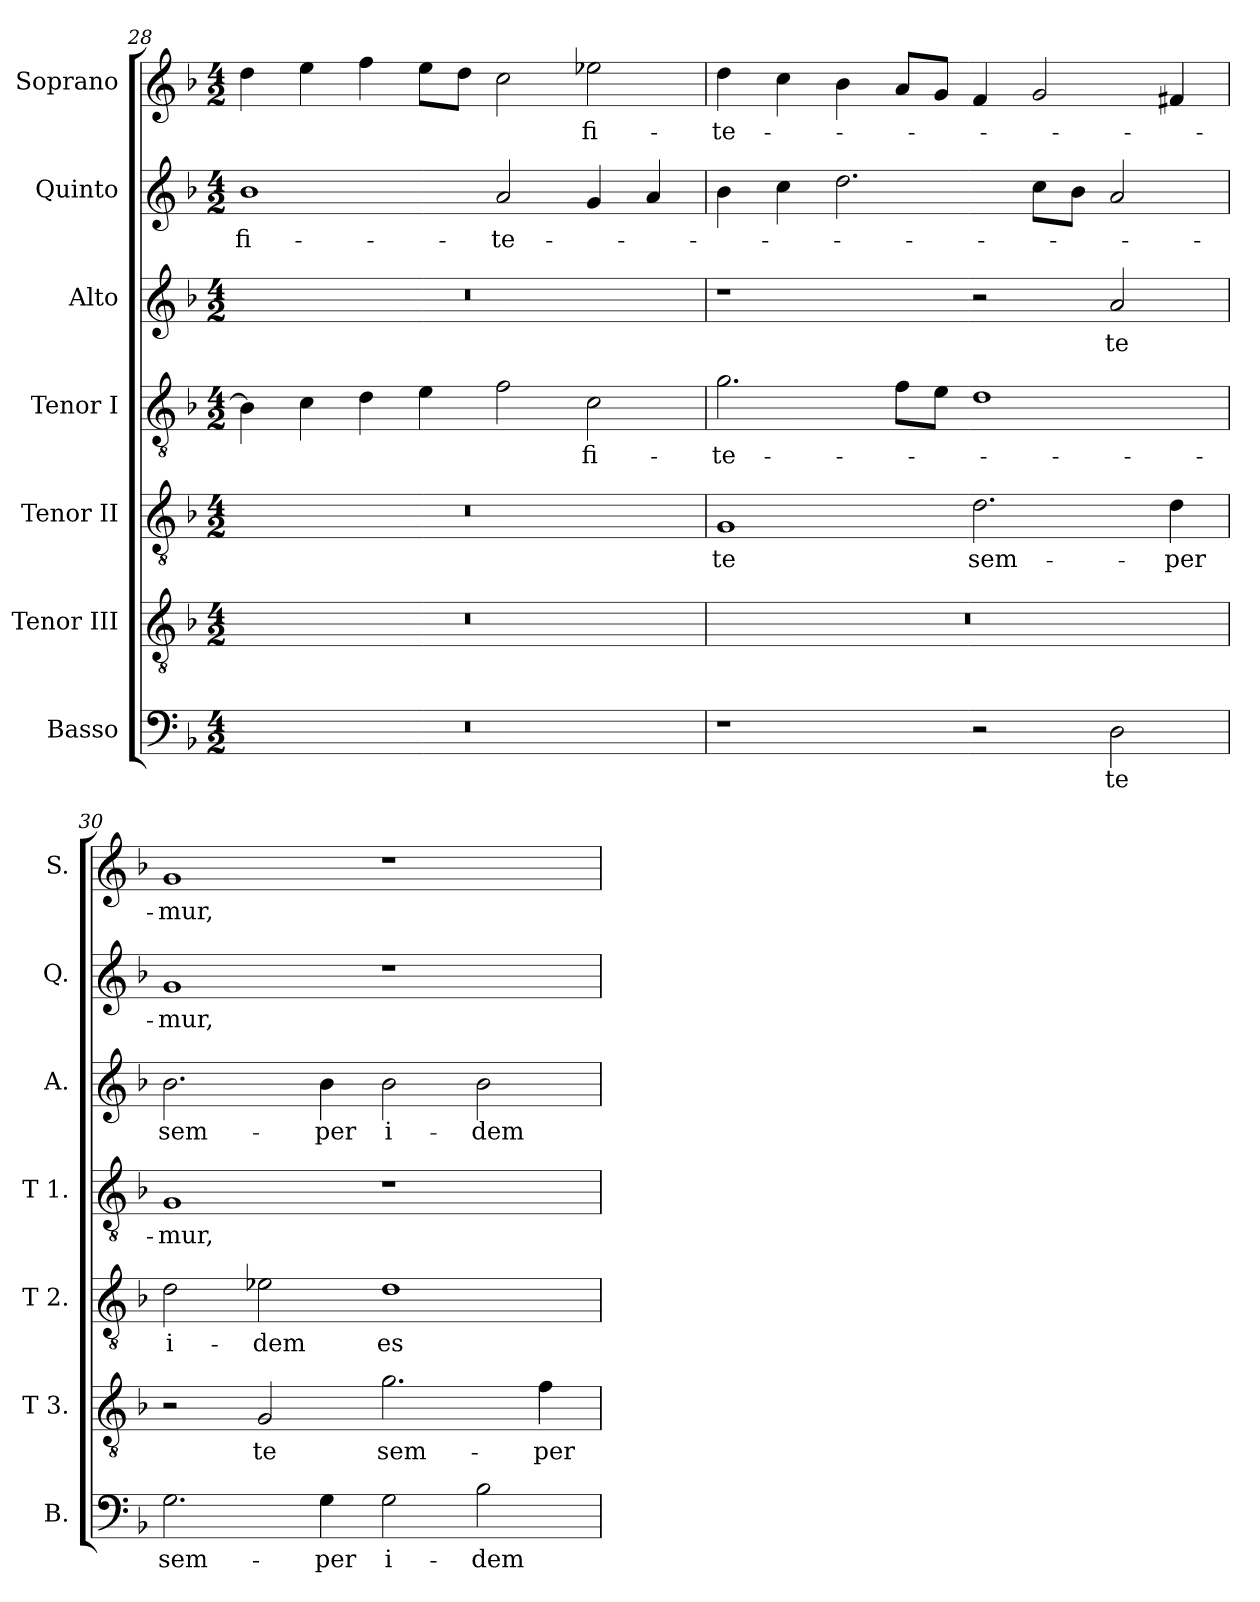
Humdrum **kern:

**kern	**text	**kern	**text	**kern	**text	**kern	**text	**kern	**text	**kern	**text	**kern	**text
*part7	*part7	*part6	*part6	*part5	*part5	*part4	*part4	*part3	*part3	*part2	*part2	*part1	*part1
*staff7	*staff7	*staff6	*staff6	*staff5	*staff5	*staff4	*staff4	*staff3	*staff3	*staff2	*staff2	*staff1	*staff1
*I"Basso	*	*I"Tenor III	*	*I"Tenor II	*	*I"Tenor I	*	*I"Alto	*	*I"Quinto	*	*I"Soprano	*
*I'B.	*	*I'T 3.	*	*I'T 2.	*	*I'T 1.	*	*I'A.	*	*I'Q.	*	*I'S.	*
*clefF4	*	*clefGv2	*	*clefGv2	*	*clefGv2	*	*clefG2	*	*clefG2	*	*clefG2	*
*	*	*ITrd7c12	*	*ITrd7c12	*	*ITrd7c12	*	*	*	*	*	*	*
*k[b-]	*	*k[b-]	*	*k[b-]	*	*k[b-]	*	*k[b-]	*	*k[b-]	*	*k[b-]	*
*F:	*	*F:	*	*F:	*	*F:	*	*F:	*	*F:	*	*F:	*
*M4/2	*	*M4/2	*	*M4/2	*	*M4/2	*	*M4/2	*	*M4/2	*	*M4/2	*
=28	=28	=28	=28	=28	=28	=28	=28	=28	=28	=28	=28	=28	=28
!LO:N:vis=1	!	!LO:N:vis=1	!	!LO:N:vis=1	!	!	!	!LO:N:vis=1	!	!	!	!	!
!	!	!	!	!	!	!	!	!	!	!	!LO:LY:b:color=#000000	!	!
0r	.	0r	.	0r	.	4BB-i\]	.	0r	.	1b-i	-fi-	4ddi\	.
.	.	.	.	.	.	4Ci\	.	.	.	.	.	4eei\	.
.	.	.	.	.	.	4Di\	.	.	.	.	.	4ffi\	.
.	.	.	.	.	.	4Ei\	.	.	.	.	.	8eei\L	.
.	.	.	.	.	.	.	.	.	.	.	.	8ddi\J	.
!	!	!	!	!	!	!	!	!	!	!	!LO:LY:b:color=#000000	!	!
.	.	.	.	.	.	2Fi\	.	.	.	2ai/	-te-	2cci\	.
!	!	!	!	!	!	!	!LO:LY:b:color=#000000	!	!	!	!	!	!
!	!	!	!	!	!	!	!	!	!	!	!	!	!LO:LY:b:color=#000000
.	.	.	.	.	.	2Ci\	-fi-	.	.	4gi/	.	2ee-Xi\	-fi-
.	.	.	.	.	.	.	.	.	.	4ai/	.	.	.
=29	=29	=29	=29	=29	=29	=29	=29	=29	=29	=29	=29	=29	=29
!	!	!LO:N:vis=1	!	!	!	!	!	!	!	!	!	!	!
!	!	!	!	!	!LO:LY:b:color=#000000	!	!	!	!	!	!	!	!
!	!	!	!	!	!	!	!LO:LY:b:color=#000000	!	!	!	!	!	!
!	!	!	!	!	!	!	!	!	!	!	!	!	!LO:LY:b:color=#000000
1r	.	0r	.	1GGi	te	2.Gi\	-te-	1r	.	4b-i\	.	4ddi\	-te-
.	.	.	.	.	.	.	.	.	.	4cci\	.	4cci\	.
.	.	.	.	.	.	.	.	.	.	2.ddi\	.	4b-i\	.
.	.	.	.	.	.	8Fi\L	.	.	.	.	.	8ai/L	.
.	.	.	.	.	.	8Ei\J	.	.	.	.	.	8gi/J	.
!	!	!	!	!	!LO:LY:b:color=#000000	!	!	!	!	!	!	!	!
2r	.	.	.	2.Di\	sem-	1Di	.	2r	.	.	.	4fi/	.
.	.	.	.	.	.	.	.	.	.	8cci\L	.	2gi/	.
.	.	.	.	.	.	.	.	.	.	8b-i\J	.	.	.
!	!LO:LY:b:color=#000000	!	!	!	!	!	!	!	!	!	!	!	!
!	!	!	!	!	!	!	!	!	!LO:LY:b:color=#000000	!	!	!	!
2Di\	te	.	.	.	.	.	.	2ai/	te	2ai/	.	.	.
!	!	!	!	!	!LO:LY:b:color=#000000	!	!	!	!	!	!	!	!
.	.	.	.	4Di\	-per	.	.	.	.	.	.	4f#Xi/	.
=30	=30	=30	=30	=30	=30	=30	=30	=30	=30	=30	=30	=30	=30
!	!LO:LY:b:color=#000000	!	!	!	!	!	!	!	!	!	!	!	!
!	!	!	!	!	!LO:LY:b:color=#000000	!	!	!	!	!	!	!	!
!	!	!	!	!	!	!	!LO:LY:b:color=#000000	!	!	!	!	!	!
!	!	!	!	!	!	!	!	!	!LO:LY:b:color=#000000	!	!	!	!
!	!	!	!	!	!	!	!	!	!	!	!LO:LY:b:color=#000000	!	!
!	!	!	!	!	!	!	!	!	!	!	!	!	!LO:LY:b:color=#000000
2.Gi\	sem-	2r	.	2Di\	i-	1GGi	-mur,	2.b-i\	sem-	1gi	-mur,	1gi	-mur,
!	!	!	!LO:LY:b:color=#000000	!	!	!	!	!	!	!	!	!	!
!	!	!	!	!	!LO:LY:b:color=#000000	!	!	!	!	!	!	!	!
.	.	2GGi/	te	2E-Xi\	-dem	.	.	.	.	.	.	.	.
!	!LO:LY:b:color=#000000	!	!	!	!	!	!	!	!	!	!	!	!
!	!	!	!	!	!	!	!	!	!LO:LY:b:color=#000000	!	!	!	!
4Gi\	-per	.	.	.	.	.	.	4b-i\	-per	.	.	.	.
!	!LO:LY:b:color=#000000	!	!	!	!	!	!	!	!	!	!	!	!
!	!	!	!LO:LY:b:color=#000000	!	!	!	!	!	!	!	!	!	!
!	!	!	!	!	!LO:LY:b:color=#000000	!	!	!	!	!	!	!	!
!	!	!	!	!	!	!	!	!	!LO:LY:b:color=#000000	!	!	!	!
2Gi\	i-	2.Gi\	sem-	1Di	es-	1r	.	2b-i\	i-	1r	.	1r	.
!	!LO:LY:b:color=#000000	!	!	!	!	!	!	!	!	!	!	!	!
!	!	!	!	!	!	!	!	!	!LO:LY:b:color=#000000	!	!	!	!
2B-i\	-dem	.	.	.	.	.	.	2b-i\	-dem	.	.	.	.
!	!	!	!LO:LY:b:color=#000000	!	!	!	!	!	!	!	!	!	!
.	.	4Fi\	-per	.	.	.	.	.	.	.	.	.	.
=	=	=	=	=	=	=	=	=	=	=	=	=	=
*-	*-	*-	*-	*-	*-	*-	*-	*-	*-	*-	*-	*-	*-
